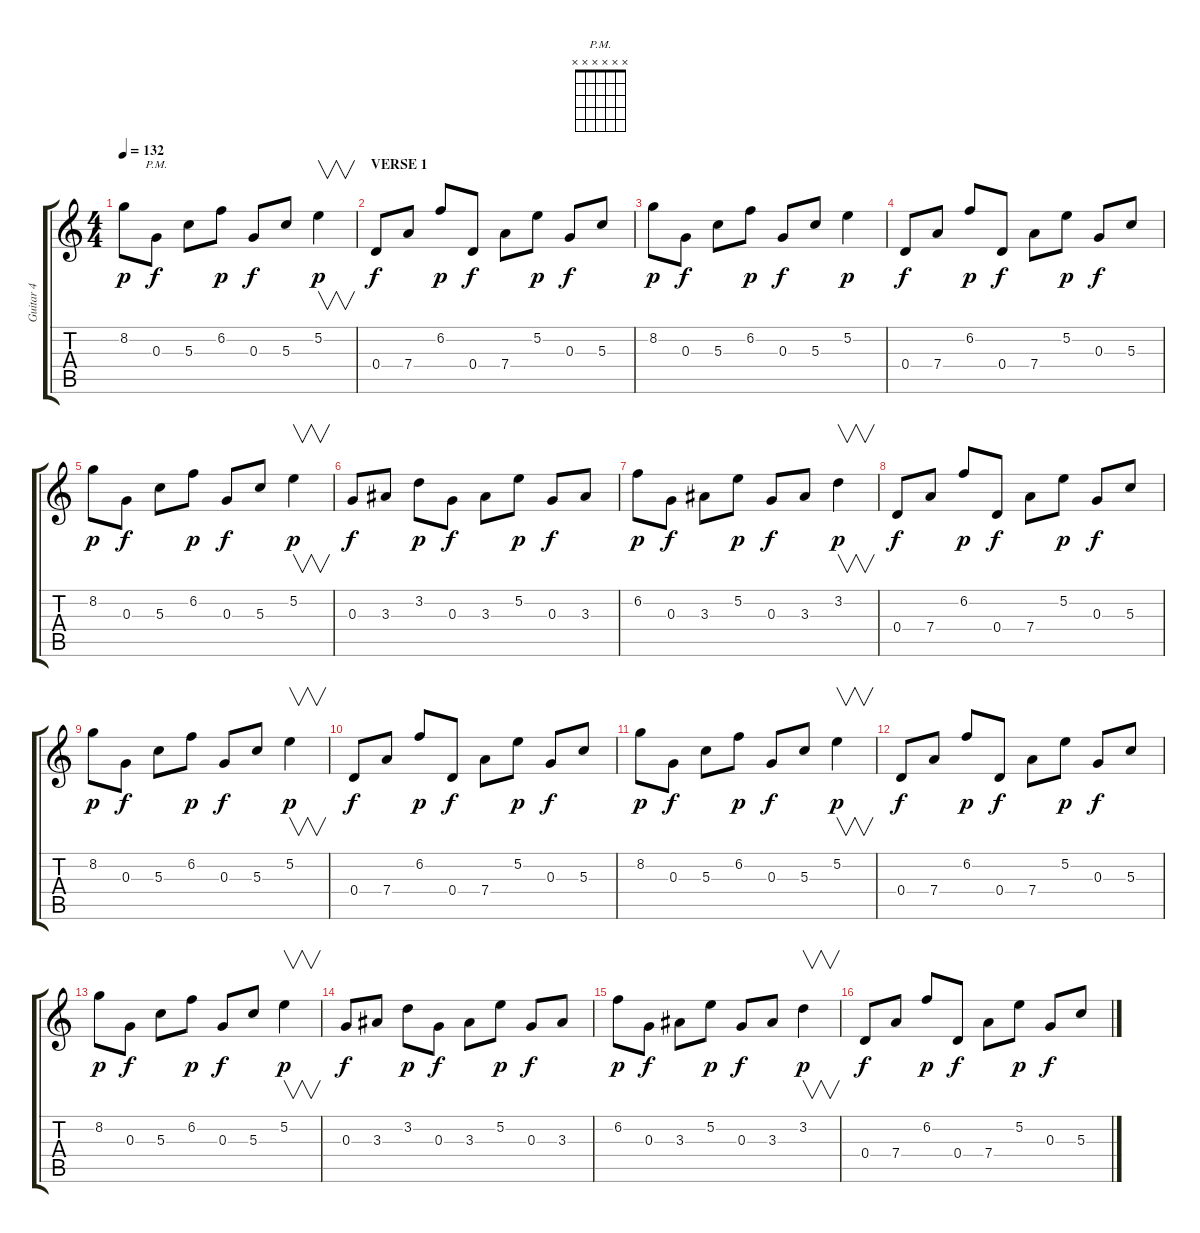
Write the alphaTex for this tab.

\track ("Guitar 4" "Guitar 4") {instrument electricguitarmuted}
\staff {score tabs}
\tuning (E4 B3 G3 D3 A2 E2) {hide}
\chord ("P.M." x x x x x x) {firstfret 0}
\ts (4 4)
\tempo 132
\clef g2
\ks c
8.2.8{dy p} 0.3.8{ch "P.M." dy f} 5.3.8 6.2.8{dy p} 0.3.8{dy f} 5.3.8 5.2.4{v dy p} |
\section ("" "VERSE 1")
0.4.8{dy f} 7.4.8 6.2.8{dy p} 0.4.8{dy f} 7.4.8 5.2.8{dy p} 0.3.8{dy f} 5.3.8 |
8.2.8{dy p} 0.3.8{dy f} 5.3.8 6.2.8{dy p} 0.3.8{dy f} 5.3.8 5.2.4{dy p} |
0.4.8{dy f} 7.4.8 6.2.8{dy p} 0.4.8{dy f} 7.4.8 5.2.8{dy p} 0.3.8{dy f} 5.3.8 |
8.2.8{dy p} 0.3.8{dy f} 5.3.8 6.2.8{dy p} 0.3.8{dy f} 5.3.8 5.2.4{v dy p} |
0.3.8{dy f} 3.3.8 3.2.8{dy p} 0.3.8{dy f} 3.3.8 5.2.8{dy p} 0.3.8{dy f} 3.3.8 |
6.2.8{dy p} 0.3.8{dy f} 3.3.8 5.2.8{dy p} 0.3.8{dy f} 3.3.8 3.2.4{v dy p} |
0.4.8{dy f} 7.4.8 6.2.8{dy p} 0.4.8{dy f} 7.4.8 5.2.8{dy p} 0.3.8{dy f} 5.3.8 |
8.2.8{dy p} 0.3.8{dy f} 5.3.8 6.2.8{dy p} 0.3.8{dy f} 5.3.8 5.2.4{v dy p} |
0.4.8{dy f} 7.4.8 6.2.8{dy p} 0.4.8{dy f} 7.4.8 5.2.8{dy p} 0.3.8{dy f} 5.3.8 |
8.2.8{dy p} 0.3.8{dy f} 5.3.8 6.2.8{dy p} 0.3.8{dy f} 5.3.8 5.2.4{v dy p} |
0.4.8{dy f} 7.4.8 6.2.8{dy p} 0.4.8{dy f} 7.4.8 5.2.8{dy p} 0.3.8{dy f} 5.3.8 |
8.2.8{dy p} 0.3.8{dy f} 5.3.8 6.2.8{dy p} 0.3.8{dy f} 5.3.8 5.2.4{v dy p} |
0.3.8{dy f} 3.3.8 3.2.8{dy p} 0.3.8{dy f} 3.3.8 5.2.8{dy p} 0.3.8{dy f} 3.3.8 |
6.2.8{dy p} 0.3.8{dy f} 3.3.8 5.2.8{dy p} 0.3.8{dy f} 3.3.8 3.2.4{v dy p} |
0.4.8{dy f} 7.4.8 6.2.8{dy p} 0.4.8{dy f} 7.4.8 5.2.8{dy p} 0.3.8{dy f} 5.3.8
